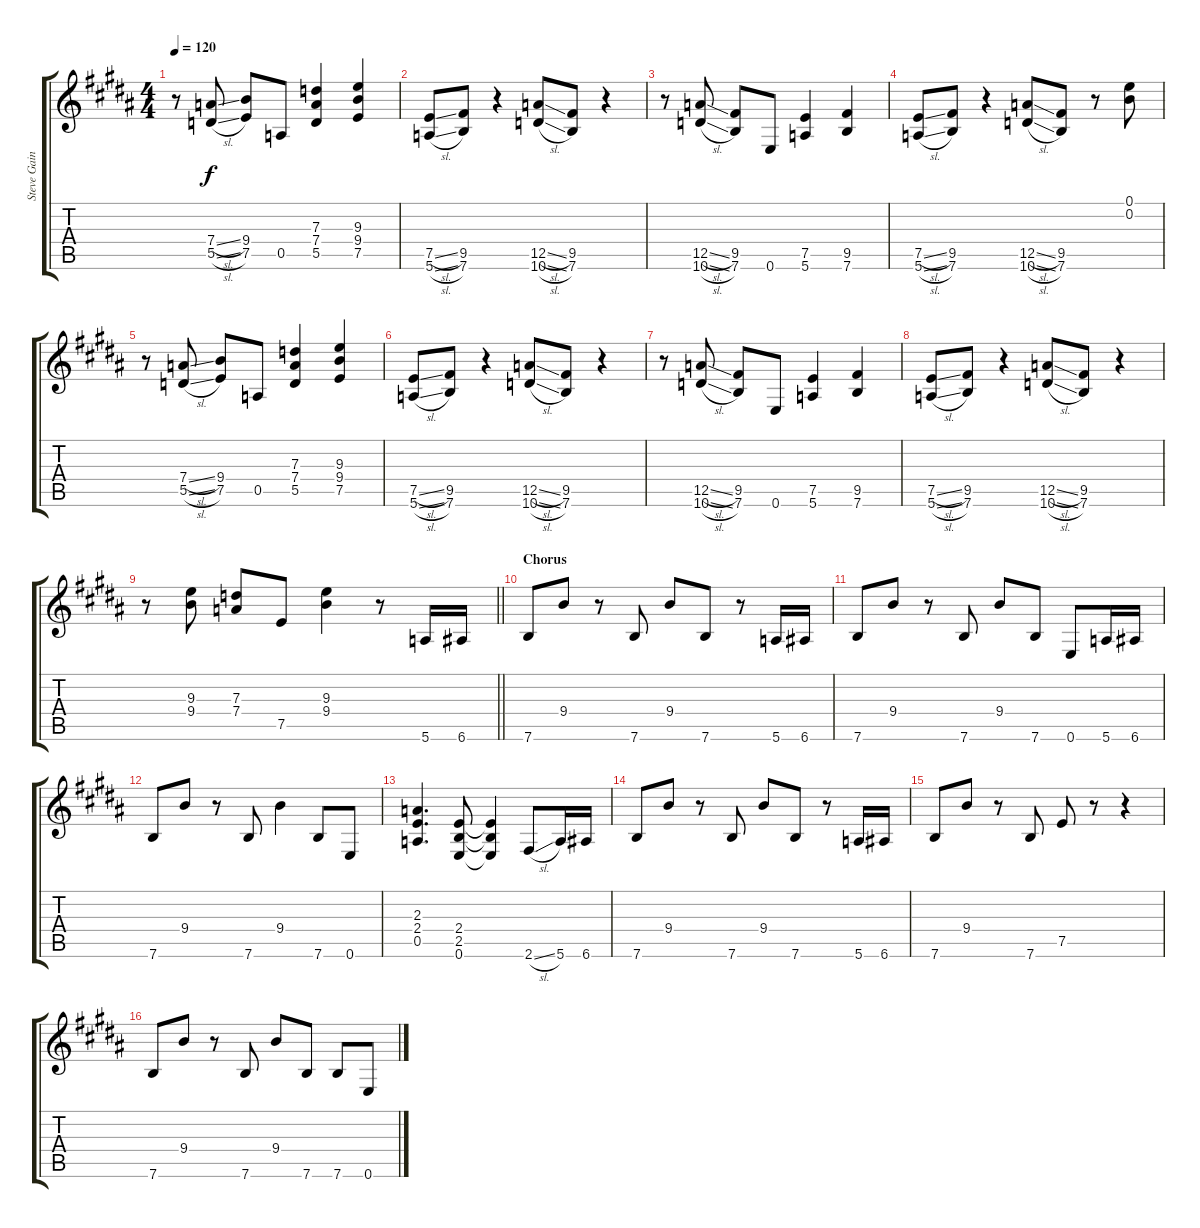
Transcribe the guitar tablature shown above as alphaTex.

\track ("Steve Gaines - Rhythm Guitar" "Steve Gain") {instrument electricguitarclean}
\staff {score tabs}
\tuning (E4 B3 G3 D3 A2 E2) {hide}
\ts (4 4)
\tempo 120
\clef g2
\ks b
r.8{dy f} (7.4{sl} 5.5{sl}).8 (9.4 7.5).8 0.5.8 (7.3 7.4 5.5).4 (9.3 9.4 7.5).4 |
(7.5{sl} 5.6{sl}).8 (9.5 7.6).8 r.4 (12.5{sl} 10.6{sl}).8 (9.5 7.6).8 r.4 |
r.8 (12.5{sl} 10.6{sl}).8 (9.5 7.6).8 0.6.8 (7.5 5.6).4 (9.5 7.6).4 |
(7.5{sl} 5.6{sl}).8 (9.5 7.6).8 r.4 (12.5{sl} 10.6{sl}).8 (9.5 7.6).8 r.8 (0.1 0.2).8 |
r.8 (7.4{sl} 5.5{sl}).8 (9.4 7.5).8 0.5.8 (7.3 7.4 5.5).4 (9.3 9.4 7.5).4 |
(7.5{sl} 5.6{sl}).8 (9.5 7.6).8 r.4 (12.5{sl} 10.6{sl}).8 (9.5 7.6).8 r.4 |
r.8 (12.5{sl} 10.6{sl}).8 (9.5 7.6).8 0.6.8 (7.5 5.6).4 (9.5 7.6).4 |
(7.5{sl} 5.6{sl}).8 (9.5 7.6).8 r.4 (12.5{sl} 10.6{sl}).8 (9.5 7.6).8 r.4 |
\barLineRight lightlight
r.8 (9.3 9.4).8 (7.3 7.4).8 7.5.8 (9.3 9.4).4 r.8 5.6.16 6.6.16 |
\section ("" "Chorus")
7.6.8 9.4.8 r.8 7.6.8 9.4.8 7.6.8 r.8 5.6.16 6.6.16 |
7.6.8 9.4.8 r.8 7.6.8 9.4.8 7.6.8 0.6.8 5.6.16 6.6.16 |
7.6.8 9.4.8 r.8 7.6.8 9.4.4 7.6.8 0.6.8 |
(2.3 2.4 0.5).4{d} (2.4 2.5 0.6).8 (2.4{t} 2.5{t} 0.6{t}).4 2.6{sl}.8 5.6.16 6.6.16 |
7.6.8 9.4.8 r.8 7.6.8 9.4.8 7.6.8 r.8 5.6.16 6.6.16 |
7.6.8 9.4.8 r.8 7.6.8 7.5.8 r.8 r.4 |
7.6.8 9.4.8 r.8 7.6.8 9.4.8 7.6.8 7.6.8 0.6.8
